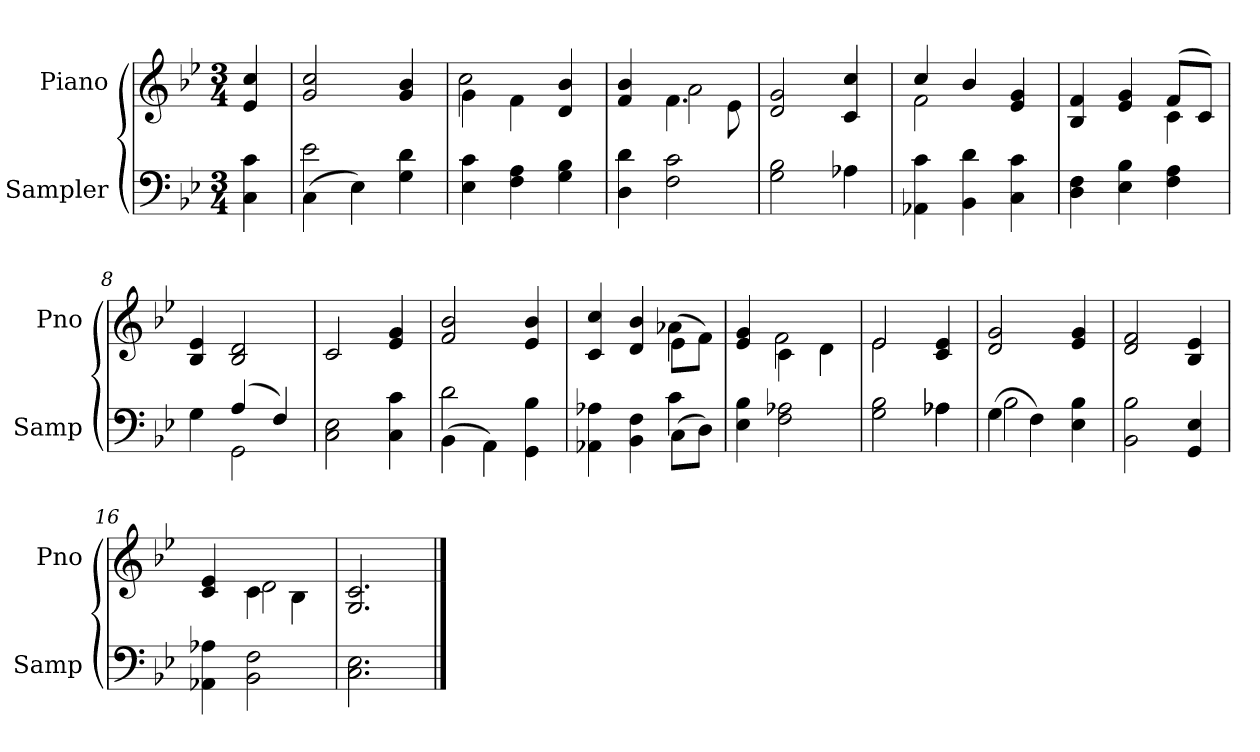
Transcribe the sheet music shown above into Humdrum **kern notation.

**kern	**kern
*part2	*part1
*staff2	*staff1
*I"Sampler	*I"Piano
*I'Samp	*I'Pno
*clefF4	*clefG2
*k[b-e-]	*k[b-e-]
*B-:	*B-:
*M3/4	*M3/4
=1	=1
4C\ 4c\	4e-/ 4cc/
=2	=2
*^	*
(4C\	2e-	2g/ 2cc/
4E-\)	.	.
4G\ 4d\	4ryy	4g/ 4b-/
*v	*v	*
=3	=3
*	*^
4E-\ 4c\	4g\	2cc
4F\ 4A\	4f\	.
4G\ 4B-\	4d/ 4b-/	4ryy
=4	=4	=4
4D\ 4d\	4f/ 4b-/	4ryy
2F\ 2c\	4.f\	2a
.	8e-\	.
*	*v	*v
=5	=5
2G\ 2B-\	2d/ 2g/
4A-X\	4c/ 4cc/
=6	=6
*	*^
4AA-X\ 4c\	4cc/	2f
4BB-\ 4d\	4b-/	.
4C\ 4c\	4e-/ 4g/	4ryy
=7	=7	=7
4D\ 4F\	4B-/ 4f/	2ryy
4E-\ 4B-\	4e-/ 4g/	.
4F\ 4A\	(8f/L	4c
.	8c/J)	.
*	*v	*v
=8	=8
*^	*
4G\	4ryy	4B-/ 4e-/
(4A/	2GG	2B-/ 2d/
4F/)	.	.
*v	*v	*
=9	=9
2C\ 2E-\	2c/
4C\ 4c\	4e-/ 4g/
=10	=10
*^	*
(4BB-\	2d	2f/ 2b-/
4AA\)	.	.
4GG\ 4B-\	4ryy	4e-/ 4b-/
=11	=11	=11
*	*	*^
4AA-X\ 4A-X\	2ryy	4c/ 4cc/	2ryy
4BB-\ 4F\	.	4d/ 4b-/	.
(8C\L	4c	(8e-\L	4a-X
8D\J)	.	8f\J)	.
*v	*v	*	*
=12	=12	=12
4E-\ 4B-\	4e-/ 4g/	4ryy
2F\ 2A-X\	4c\	2f
.	4d\	.
=13	=13	=13
*^	*	*
2G\ 2B-\	2ryy	2e-/	2e-
4A-X\	4A-X	4c/ 4e-/	4ryy
*	*	*v	*v
=14	=14	=14
(4G\	2B-	2d/ 2g/
4F\)	.	.
4E-\ 4B-\	4ryy	4e-/ 4g/
*v	*v	*
=15	=15
2BB-\ 2B-\	2d/ 2f/
4GG/ 4E-/	4B-/ 4e-/
=16	=16
*	*^
4AA-X\ 4A-X\	4c/ 4e-/	4ryy
2BB-\ 2F\	4c\	2d
.	4B-\	.
*	*v	*v
=17	=17
2.C\ 2.E-\	2.G/ 2.c/
==	==
*-	*-
